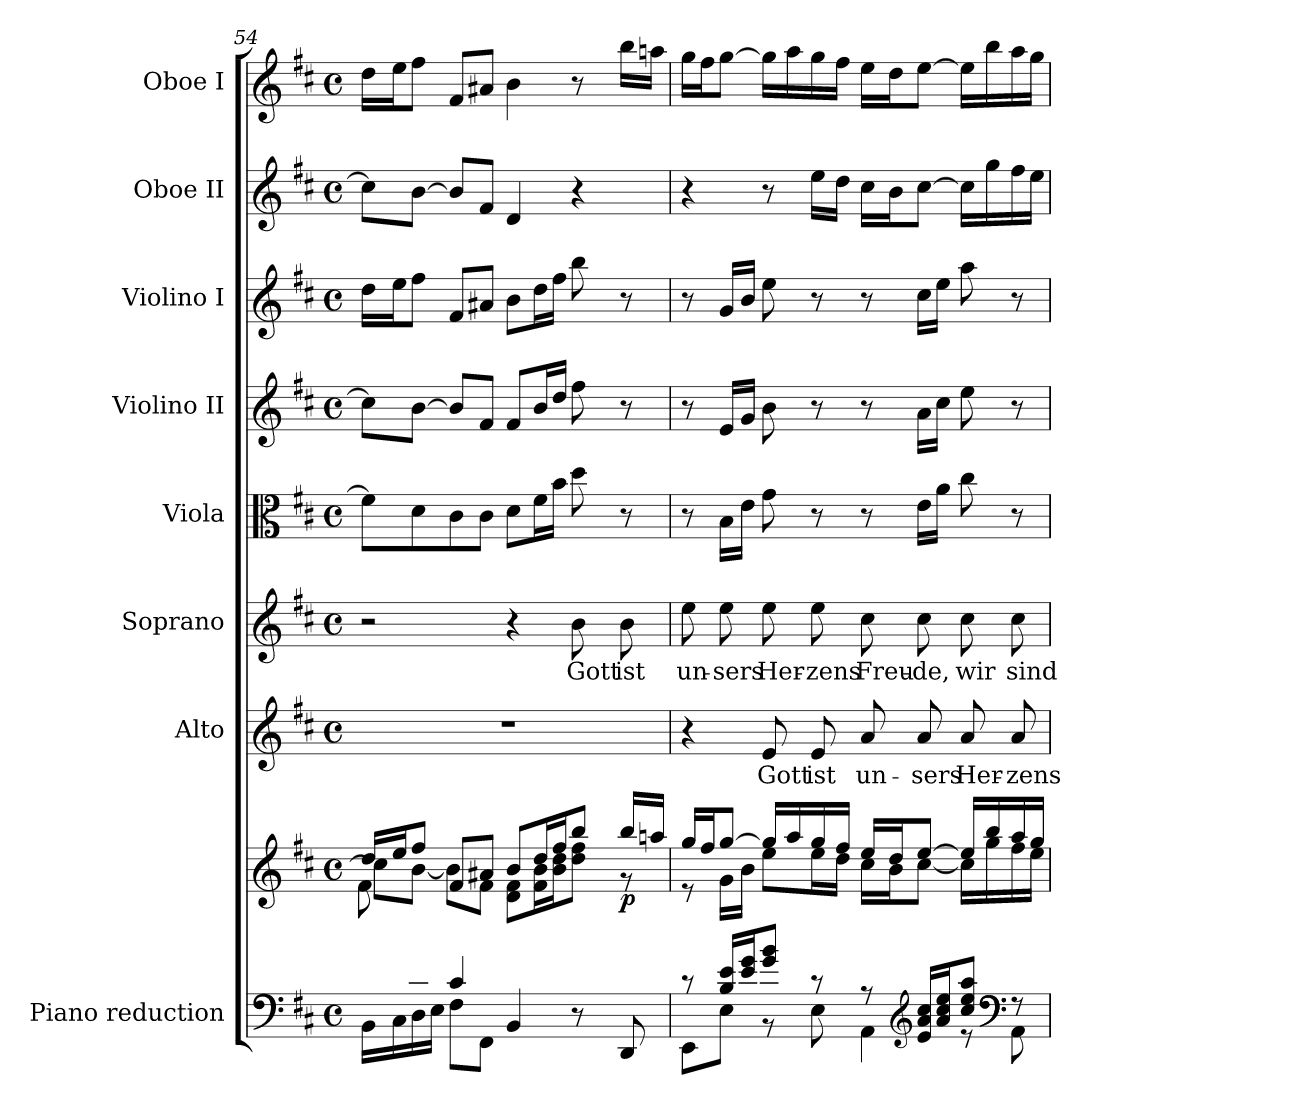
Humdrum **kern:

**kern	**kern	**dynam	**kern	**text	**kern	**text	**kern	**kern	**kern	**kern	**kern
*part8	*part8	*part8	*part7	*part7	*part6	*part6	*part5	*part4	*part3	*part2	*part1
*staff9	*staff8	*staff8/9	*staff7	*staff7	*staff6	*staff6	*staff5	*staff4	*staff3	*staff2	*staff1
*I"Piano reduction	*	*	*I"Alto	*	*I"Soprano	*	*I"Viola	*I"Violino II	*I"Violino I	*I"Oboe II	*I"Oboe I
*I'Pno	*	*	*	*	*	*	*I'Vla	*I'Vln	*I'Vln	*I'Ob	*I'Ob
*clefF4	*clefG2	*	*clefG2	*	*clefG2	*	*clefC3	*clefG2	*clefG2	*clefG2	*clefG2
*k[f#c#]	*k[f#c#]	*	*k[f#c#]	*	*k[f#c#]	*	*k[f#c#]	*k[f#c#]	*k[f#c#]	*k[f#c#]	*k[f#c#]
*M4/4	*M4/4	*	*M4/4	*	*M4/4	*	*M4/4	*M4/4	*M4/4	*M4/4	*M4/4
*met(c)	*met(c)	*	*met(c)	*	*met(c)	*	*met(c)	*met(c)	*met(c)	*met(c)	*met(c)
=54	=54	=54	=54	=54	=54	=54	=54	=54	=54	=54	=54
*^	*^	*	*	*	*	*	*	*	*	*	*
*	*	*	*^	*	*	*	*	*	*	*	*	*	*
8ryy	16BB\LL	16dd/LL	8cc#\L]	8f#\L	.	1r	.	2r	.	8f#\L]	8cc#\L]	16dd\LL	8cc#\L]	16dd\LL
.	16C#\	16ee/J	.	.	.	.	.	.	.	.	.	16ee\J	.	16ee\J
8d/J	16D\	8ff#/J	[8b\J	2..ryy	.	.	.	.	.	8d\	[8b\J	8ff#\J	[8b\J	8ff#\J
.	16E\JJ	.	.	.	.	.	.	.	.	.	.	.	.	.
4c#/	8F#\L	8f#/L	8b\L]	.	.	.	.	.	.	8c#\	8b/L]	8f#/L	8b/L]	8f#/L
.	8FF#\J	8a#X/J	8f#\J	.	.	.	.	.	.	8c#\J	8f#/J	8a#X/J	8f#/J	8a#X/J
4BB/	4ryy	8b/L	8d\ 8f#\L	.	.	.	.	4r	.	8d\L	8f#/L	8b\L	4d/	4b\
.	.	16dd/L	16f#\ 16b\L	.	.	.	.	.	.	16f#\L	16b/L	16dd\L	.	.
.	.	16ff#/J	16b\ 16dd\J	.	.	.	.	.	.	16b\JJ	16dd/JJ	16ff#\JJ	.	.
!	!	!	!	!	!	!	!	!	!LO:LY:b	!	!	!	!	!
8r	8ryy	8bb/J	8dd\ 8ff#\J	.	.	.	.	8b\	Gott	8dd\	8ff#\	8bb\	4r	8r
!	!	!	!	!	!LO:DY:b	!	!	!	!LO:LY:b	!	!	!	!	!
8DD/	8ryy	16bb/LL	8r	.	p	.	.	8b\	ist	8r	8r	8r	.	16bb\LL
.	.	16aan/JJ	.	.	.	.	.	.	.	.	.	.	.	16aan\JJ
*	*	*	*v	*v	*	*	*	*	*	*	*	*	*	*
!!LO:PB:g=z
=55	=55	=55	=55	=55	=55	=55	=55	=55	=55	=55	=55	=55	=55
!	!	!	!	!	!	!	!	!LO:LY:b	!	!	!	!	!
8r	8EE\L	16gg/LL	8r	.	4r	.	8ee\	un-	8r	8r	8r	4r	16gg\LL
.	.	16ff#/J	.	.	.	.	.	.	.	.	.	.	16ff#\J
!	!	!	!	!	!	!	!	!LO:LY:b	!	!	!	!	!
16B/ 16e/LL	8E\J	[8gg/J	16g\LL	.	.	.	8ee\	-sers	16B\LL	16e/LL	16g/LL	.	[8gg\J
16e/ 16g/J	.	.	16b\JJ	.	.	.	.	.	16e\JJ	16g/JJ	16b/JJ	.	.
!	!	!	!	!	!	!LO:LY:b	!	!LO:LY:b	!	!	!	!	!
8g/ 8b/J	8r	16gg/LL]	8ee\L	.	8e/	Gott	8ee\	Her-	8g\	8b\	8ee\	8r	16gg\LL]
.	.	16aa/	.	.	.	.	.	.	.	.	.	.	16aa\
!	!	!	!	!	!	!LO:LY:b	!	!LO:LY:b	!	!	!	!	!
8r	8E\	16gg/	16ee\L	.	8e/	ist	8ee\	-zens	8r	8r	8r	16ee\LL	16gg\
.	.	16ff#/JJ	16dd\JJ	.	.	.	.	.	.	.	.	16dd\JJ	16ff#\JJ
!	!	!	!	!	!	!LO:LY:b	!	!LO:LY:b	!	!	!	!	!
8r	4AA\	16ee/LL	16cc#\LL	.	8a/	un-	8cc#\	Freu-	8r	8r	8r	16cc#\LL	16ee\LL
.	.	16dd/J	16b\J	.	.	.	.	.	.	.	.	16b\J	16dd\J
*clefG2	*	*	*	*	*	*	*	*	*	*	*	*	*
!	!	!	!	!	!	!LO:LY:b	!	!LO:LY:b	!	!	!	!	!
16e/ 16a/ 16cc#/LL	.	[8ee/J	[8cc#\J	.	8a/	-sers	8cc#\	-de,	16e\LL	16a\LL	16cc#\LL	[8cc#\J	[8ee\J
16a/ 16cc#/ 16ee/J	.	.	.	.	.	.	.	.	16a\JJ	16cc#\JJ	16ee\JJ	.	.
!	!	!	!	!	!	!LO:LY:b	!	!LO:LY:b	!	!	!	!	!
8cc#/ 8ee/ 8aa/J	8r	16ee/LL]	16cc#\LL]	.	8a/	Her-	8cc#\	wir	8cc#\	8ee\	8aa\	16cc#\LL]	16ee\LL]
.	.	16bb/	16gg\	.	.	.	.	.	.	.	.	16gg\	16bb\
*clefF4	*	*	*	*	*	*	*	*	*	*	*	*	*
!	!	!	!	!	!	!LO:LY:b	!	!LO:LY:b	!	!	!	!	!
8r	8AA\	16aa/	16ff#\	.	8a/	-zens	8cc#\	sind	8r	8r	8r	16ff#\	16aa\
.	.	16gg/JJ	16ee\JJ	.	.	.	.	.	.	.	.	16ee\JJ	16gg\JJ
*v	*v	*	*	*	*	*	*	*	*	*	*	*	*
*	*v	*v	*	*	*	*	*	*	*	*	*	*
=	=	=	=	=	=	=	=	=	=	=	=
*-	*-	*-	*-	*-	*-	*-	*-	*-	*-	*-	*-
